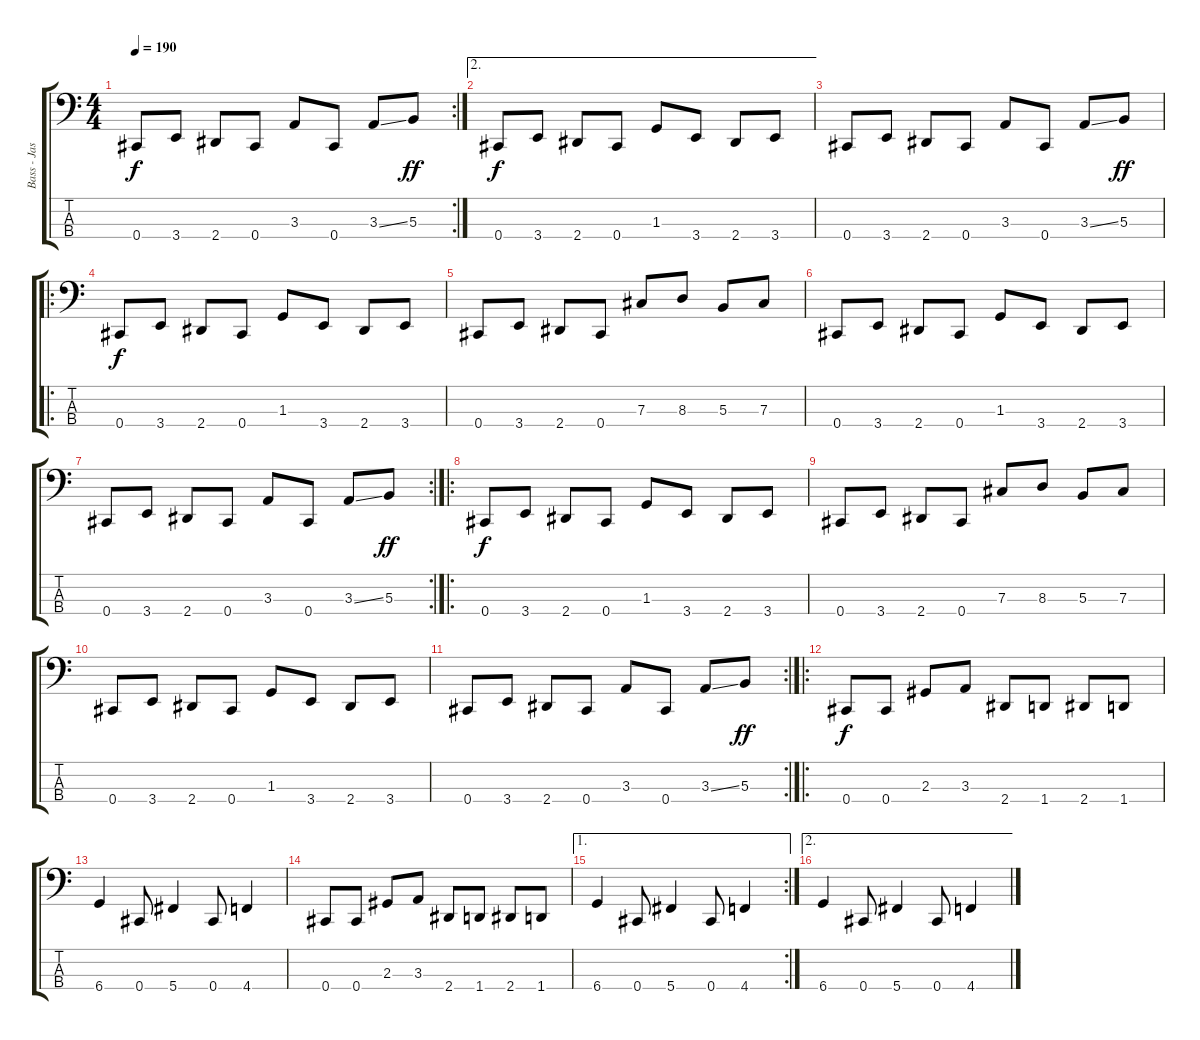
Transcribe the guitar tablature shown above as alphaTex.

\track ("Bass - Jason" "Bass - Jas") {instrument electricbasspick}
\staff {score tabs}
\tuning (E2 B1 Gb1 Db1) {hide}
\rc 2
\ts (4 4)
\tempo 190
\clef f4
\ks c
0.4.8{dy f} 3.4.8 2.4.8 0.4.8 3.3.8 0.4.8 3.3{ss}.8 5.3.8{dy ff} |
\ae 2
0.4.8{dy f} 3.4.8 2.4.8 0.4.8 1.3.8 3.4.8 2.4.8 3.4.8 |
0.4.8 3.4.8 2.4.8 0.4.8 3.3.8 0.4.8 3.3{ss}.8 5.3.8{dy ff} |
\ro
0.4.8{dy f} 3.4.8 2.4.8 0.4.8 1.3.8 3.4.8 2.4.8 3.4.8 |
0.4.8 3.4.8 2.4.8 0.4.8 7.3.8 8.3.8 5.3.8 7.3.8 |
0.4.8 3.4.8 2.4.8 0.4.8 1.3.8 3.4.8 2.4.8 3.4.8 |
\rc 2
0.4.8 3.4.8 2.4.8 0.4.8 3.3.8 0.4.8 3.3{ss}.8 5.3.8{dy ff} |
\ro
0.4.8{dy f} 3.4.8 2.4.8 0.4.8 1.3.8 3.4.8 2.4.8 3.4.8 |
0.4.8 3.4.8 2.4.8 0.4.8 7.3.8 8.3.8 5.3.8 7.3.8 |
0.4.8 3.4.8 2.4.8 0.4.8 1.3.8 3.4.8 2.4.8 3.4.8 |
\rc 2
0.4.8 3.4.8 2.4.8 0.4.8 3.3.8 0.4.8 3.3{ss}.8 5.3.8{dy ff} |
\ro
0.4.8{dy f} 0.4.8 2.3.8 3.3.8 2.4.8 1.4.8 2.4.8 1.4.8 |
6.4.4 0.4.8 5.4.4 0.4.8 4.4.4 |
0.4.8 0.4.8 2.3.8 3.3.8 2.4.8 1.4.8 2.4.8 1.4.8 |
\ae 1
\rc 2
6.4.4 0.4.8 5.4.4 0.4.8 4.4.4 |
\ae 2
6.4.4 0.4.8 5.4.4 0.4.8 4.4.4
